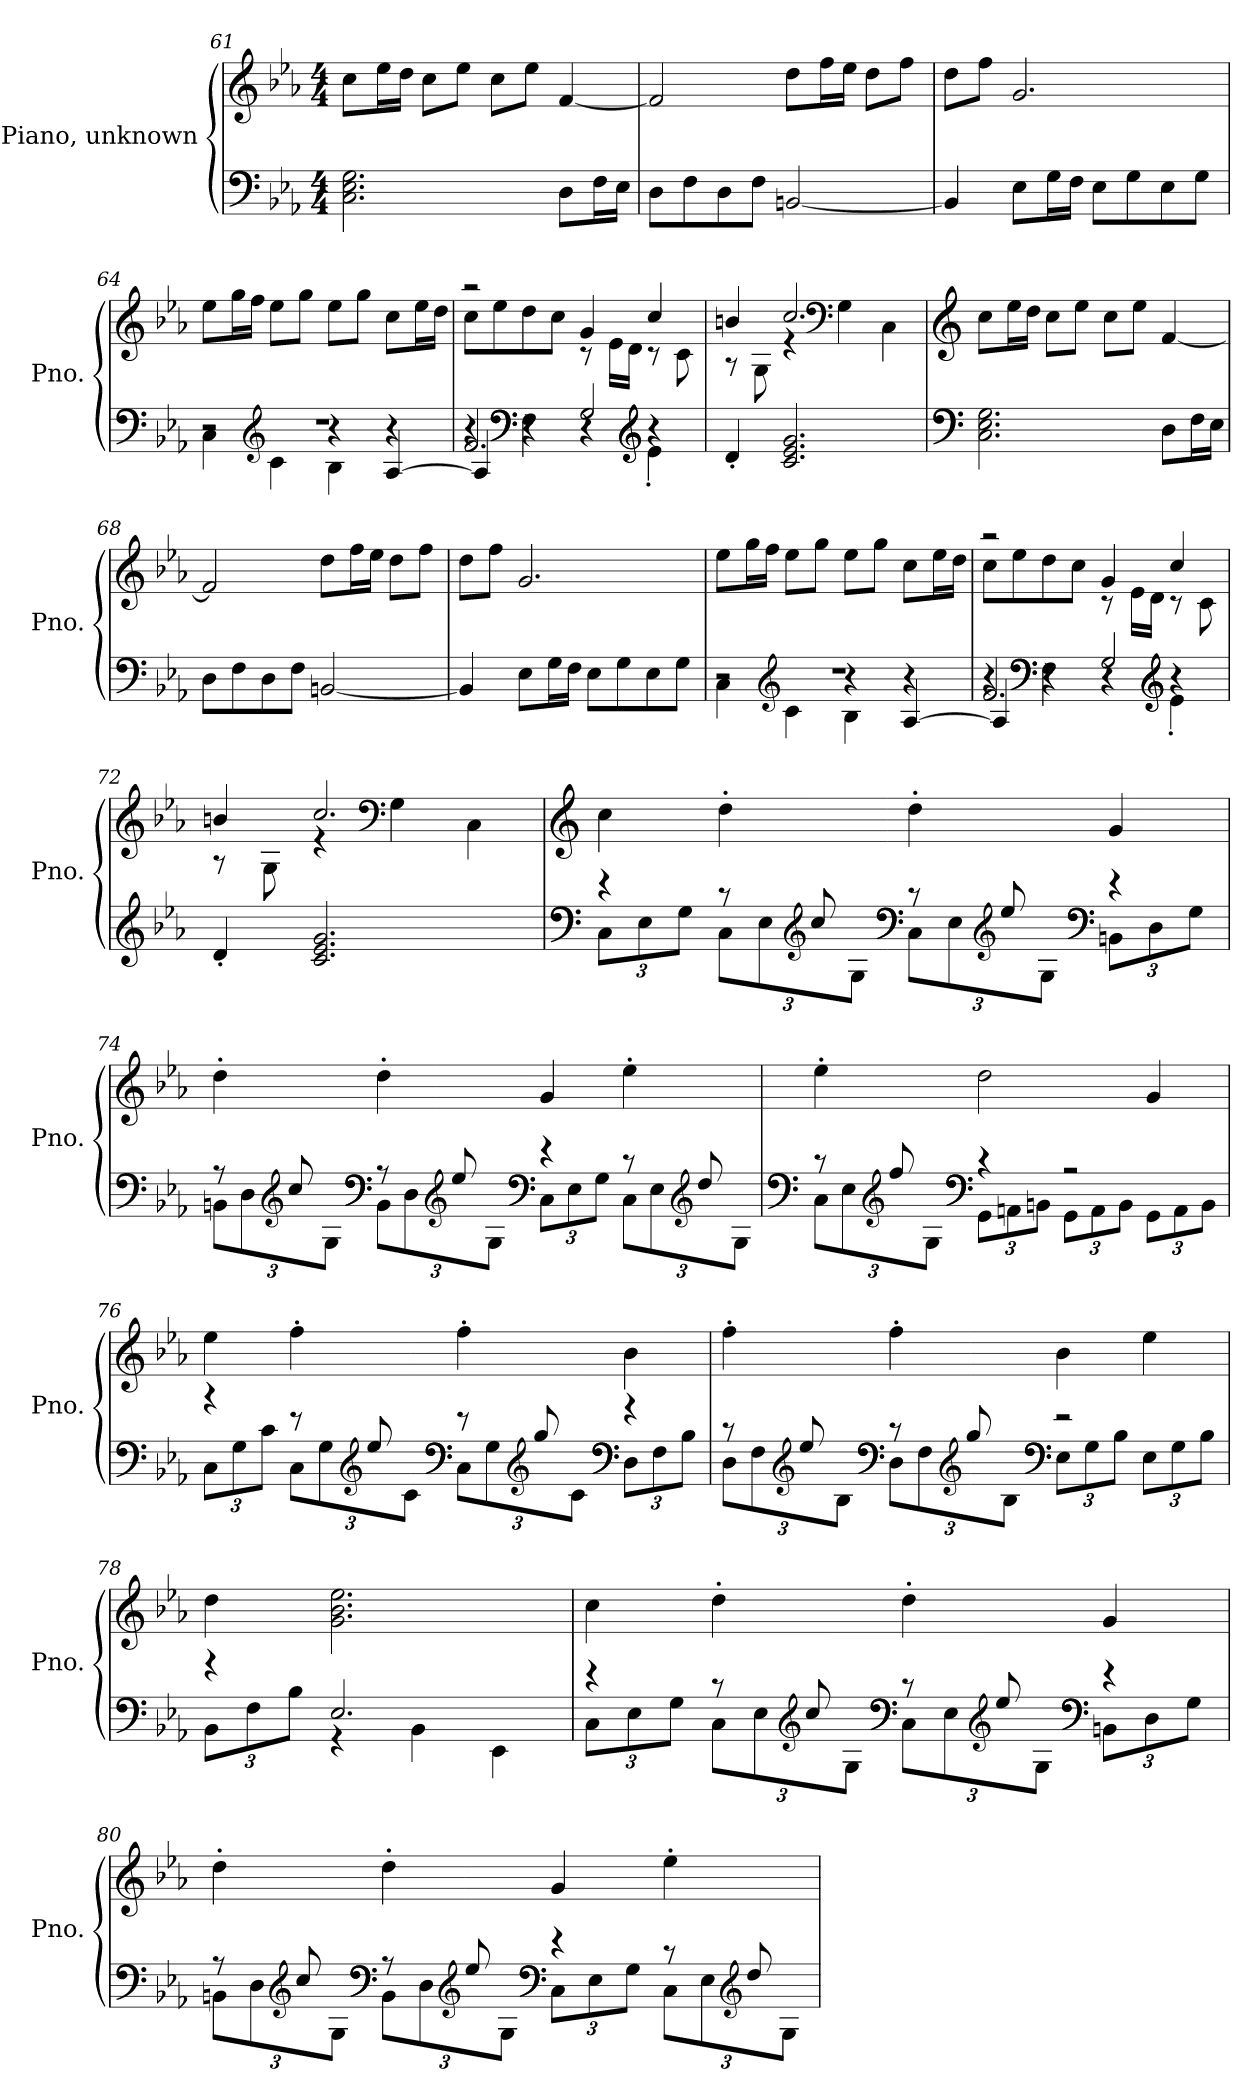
**kern	**kern
*part1	*part1
*staff2	*staff1
*I"Piano, unknown	*
*I'Pno.	*
*clefF4	*clefG2
*k[b-e-a-]	*k[b-e-a-]
*M4/4	*M4/4
=61	=61
2.C\ 2.E-\ 2.G\	8cc\L
.	16ee-\L
.	16dd\JJ
.	8cc\L
.	8ee-\J
.	8cc\L
.	8ee-\J
8D\L	[4f/
16F\L	.
16E-\JJ	.
!!LO:LB:g=z
=62	=62
8D\L	2f/]
8F\	.
8D\	.
8F\J	.
[2BBn/	8dd\L
.	16ff\L
.	16ee-\JJ
.	8dd\L
.	8ff\J
=63	=63
4BB/]	8dd\L
.	8ff\J
8E-\L	2.g/
16G\L	.
16F\JJ	.
8E-\L	.
8G\	.
8E-\	.
8G\J	.
=64	=64
*^	*
*	*^	*
1r	4C\	2r	8ee-\L
.	.	.	16gg\L
.	.	.	16ff\JJ
*clefG2	*	*	*
.	4c\	.	8ee-\L
.	.	.	8gg\J
.	4B-\	4r	8ee-\L
.	.	.	8gg\J
.	4r	[4A-/	8cc\L
.	.	.	16ee-\L
.	.	.	16dd\JJ
=65	=65	=65	=65
*	*	*	*^
2.f/	4r	4A-/]	2r	8cc\L
.	.	.	.	8ee-\
*clefF4	*	*	*	*
.	4F\	4r	.	8dd\
.	.	.	.	8cc\J
.	4r	2G/	4g/	8r
.	.	.	.	16e-\LL
.	.	.	.	16d\JJ
*clefG2	*	*	*	*
4r	4e-'\	.	4cc/	8r
.	.	.	.	8c\
*v	*v	*v	*	*
!!LO:LB:g=z	!!
=66	=66	=66
4d'/	4bn/	8r
.	.	8G\
2.c/ 2.e-/ 2.g/	2.cc/	4r
*	*clefF4	*
.	.	4G\
.	.	4C\
*	*v	*v
=67	=67
*clefF4	*clefG2
2.C\ 2.E-\ 2.G\	8cc\L
.	16ee-\L
.	16dd\JJ
.	8cc\L
.	8ee-\J
.	8cc\L
.	8ee-\J
8D\L	[4f/
16F\L	.
16E-\JJ	.
=68	=68
8D\L	2f/]
8F\	.
8D\	.
8F\J	.
[2BBn/	8dd\L
.	16ff\L
.	16ee-\JJ
.	8dd\L
.	8ff\J
=69	=69
4BB/]	8dd\L
.	8ff\J
8E-\L	2.g/
16G\L	.
16F\JJ	.
8E-\L	.
8G\	.
8E-\	.
8G\J	.
!!LO:LB:g=z
=70	=70
*^	*
*	*^	*
1r	4C\	2r	8ee-\L
.	.	.	16gg\L
.	.	.	16ff\JJ
*clefG2	*	*	*
.	4c\	.	8ee-\L
.	.	.	8gg\J
.	4B-\	4r	8ee-\L
.	.	.	8gg\J
.	4r	[4A-/	8cc\L
.	.	.	16ee-\L
.	.	.	16dd\JJ
=71	=71	=71	=71
*	*	*	*^
2.f/	4r	4A-/]	2r	8cc\L
.	.	.	.	8ee-\
*clefF4	*	*	*	*
.	4F\	4r	.	8dd\
.	.	.	.	8cc\J
.	4r	2G/	4g/	8r
.	.	.	.	16e-\LL
.	.	.	.	16d\JJ
*clefG2	*	*	*	*
4r	4e-'\	.	4cc/	8r
.	.	.	.	8c\
*v	*v	*v	*	*
=72	=72	=72
4d'/	4bn/	8r
.	.	8G\
2.c/ 2.e-/ 2.g/	2.cc/	4r
*	*clefF4	*
.	.	4G\
.	.	4C\
*	*v	*v
!!LO:LB:g=z
=73	=73
*clefF4	*clefG2
*^	*
*	*Xbrackettup	*
4r	12C\L	4cc\
.	12E-\	.
.	12G\J	.
8r	12C\L	4dd'\
.	12E-\	.
*clefG2	*	*
8cc/	.	.
.	12G\J	.
*clefF4	*	*
8r	12C\L	4dd'\
.	12E-\	.
*clefG2	*	*
8ee-/	.	.
.	12G\J	.
*clefF4	*	*
4r	12BBn\L	4g/
.	12D\	.
.	12G\J	.
!!LO:LB:g=z
=74	=74	=74
8r	12BBn\L	4dd'\
.	12D\	.
*clefG2	*	*
8cc/	.	.
.	12G\J	.
*clefF4	*	*
8r	12BB\L	4dd'\
.	12D\	.
*clefG2	*	*
8ee-/	.	.
.	12G\J	.
*clefF4	*	*
4r	12C\L	4g/
.	12E-\	.
.	12G\J	.
8r	12C\L	4ee-'\
.	12E-\	.
*clefG2	*	*
8dd/	.	.
.	12G\J	.
=75	=75	=75
*clefF4	*	*
8r	12C\L	4ee-'\
.	12E-\	.
*clefG2	*	*
8ff/	.	.
.	12G\J	.
*clefF4	*	*
4r	12GG\L	2dd\
.	12AAn\	.
.	12BBn\J	.
2r	12GG\L	.
.	12AA\	.
.	12BB\J	.
.	12GG\L	4g/
.	12AA\	.
.	12BB\J	.
!!LO:PB:g=z
=76	=76	=76
4r	12C\L	4ee-\
.	12G\	.
.	12c\J	.
8r	12C\L	4ff'\
.	12G\	.
*clefG2	*	*
8ee-/	.	.
.	12c\J	.
*clefF4	*	*
8r	12C\L	4ff'\
.	12G\	.
*clefG2	*	*
8gg/	.	.
.	12c\J	.
*clefF4	*	*
4r	12D\L	4b-\
.	12F\	.
.	12B-\J	.
=77	=77	=77
8r	12D\L	4ff'\
.	12F\	.
*clefG2	*	*
8ee-/	.	.
.	12B-\J	.
*clefF4	*	*
8r	12D\L	4ff'\
.	12F\	.
*clefG2	*	*
8gg/	.	.
.	12B-\J	.
*clefF4	*	*
2r	12E-\L	4b-\
.	12G\	.
.	12B-\J	.
.	12E-\L	4ee-\
.	12G\	.
.	12B-\J	.
!!LO:LB:g=z
=78	=78	=78
4r	12BB-\L	4dd\
.	12F\	.
.	12B-\J	.
2.E-/	4r	2.g\ 2.b-\ 2.ee-\
.	4BB-\	.
.	4EE-\	.
=79	=79	=79
4r	12C\L	4cc\
.	12E-\	.
.	12G\J	.
8r	12C\L	4dd'\
.	12E-\	.
*clefG2	*	*
8cc/	.	.
.	12G\J	.
*clefF4	*	*
8r	12C\L	4dd'\
.	12E-\	.
*clefG2	*	*
8ee-/	.	.
.	12G\J	.
*clefF4	*	*
4r	12BBn\L	4g/
.	12D\	.
.	12G\J	.
!!LO:LB:g=z
=80	=80	=80
8r	12BBn\L	4dd'\
.	12D\	.
*clefG2	*	*
8cc/	.	.
.	12G\J	.
*clefF4	*	*
8r	12BB\L	4dd'\
.	12D\	.
*clefG2	*	*
8ee-/	.	.
.	12G\J	.
*clefF4	*	*
4r	12C\L	4g/
.	12E-\	.
.	12G\J	.
8r	12C\L	4ee-'\
.	12E-\	.
*clefG2	*	*
8dd/	.	.
.	12G\J	.
*v	*v	*
=	=
*-	*-
